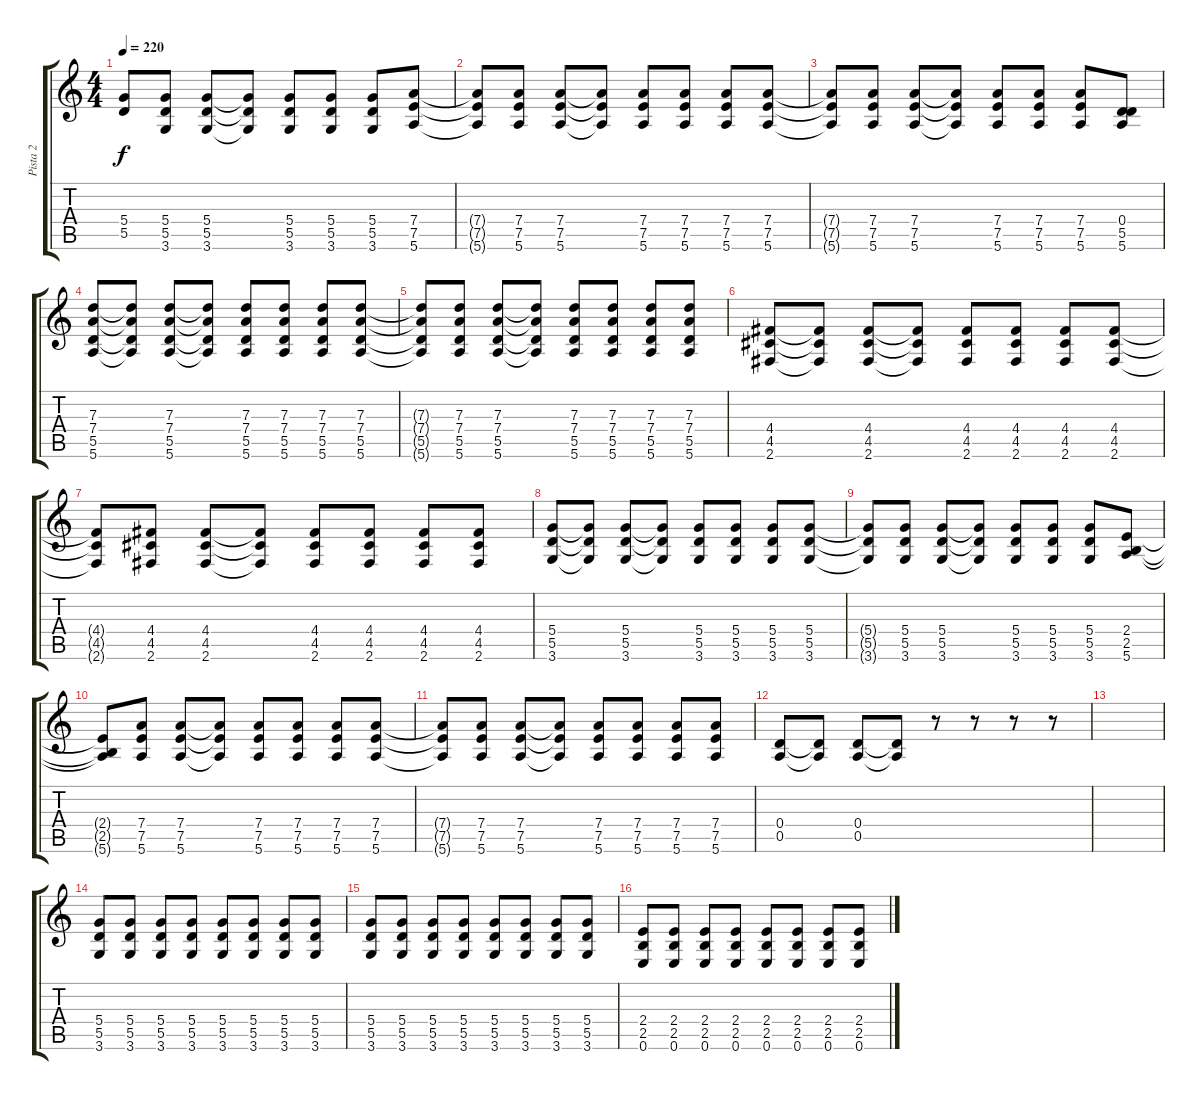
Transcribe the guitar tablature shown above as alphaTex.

\track ("Pista 2" "Pista 2") {instrument distortionguitar}
\staff {score tabs}
\tuning (E4 B3 G3 D3 A2 E2) {hide}
\ts (4 4)
\tempo 220
\clef g2
\ks c
(5.4{t} 5.5{t}).8{dy f} (5.4 5.5 3.6).8 (5.4 5.5 3.6).8 (5.4{t} 5.5{t} 3.6{t}).8 (5.4 5.5 3.6).8 (5.4 5.5 3.6).8 (5.4 5.5 3.6).8 (7.4 7.5 5.6).8 |
(7.4{t} 7.5{t} 5.6{t}).8 (7.4 7.5 5.6).8 (7.4 7.5 5.6).8 (7.4{t} 7.5{t} 5.6{t}).8 (7.4 7.5 5.6).8 (7.4 7.5 5.6).8 (7.4 7.5 5.6).8 (7.4 7.5 5.6).8 |
(7.4{t} 7.5{t} 5.6{t}).8 (7.4 7.5 5.6).8 (7.4 7.5 5.6).8 (7.4{t} 7.5{t} 5.6{t}).8 (7.4 7.5 5.6).8 (7.4 7.5 5.6).8 (7.4 7.5 5.6).8 (0.4 5.5 5.6).8 |
(7.3 7.4 5.5 5.6).8 (7.3{t} 7.4{t} 5.5{t} 5.6{t}).8 (7.3 7.4 5.5 5.6).8 (7.3{t} 7.4{t} 5.5{t} 5.6{t}).8 (7.3 7.4 5.5 5.6).8 (7.3 7.4 5.5 5.6).8 (7.3 7.4 5.5 5.6).8 (7.3 7.4 5.5 5.6).8 |
(7.3{t} 7.4{t} 5.5{t} 5.6{t}).8 (7.3 7.4 5.5 5.6).8 (7.3 7.4 5.5 5.6).8 (7.3{t} 7.4{t} 5.5{t} 5.6{t}).8 (7.3 7.4 5.5 5.6).8 (7.3 7.4 5.5 5.6).8 (7.3 7.4 5.5 5.6).8 (7.3 7.4 5.5 5.6).8 |
(4.4 4.5 2.6).8 (4.4{t} 4.5{t} 2.6{t}).8 (4.4 4.5 2.6).8 (4.4{t} 4.5{t} 2.6{t}).8 (4.4 4.5 2.6).8 (4.4 4.5 2.6).8 (4.4 4.5 2.6).8 (4.4 4.5 2.6).8 |
(4.4{t} 4.5{t} 2.6{t}).8 (4.4 4.5 2.6).8 (4.4 4.5 2.6).8 (4.4{t} 4.5{t} 2.6{t}).8 (4.4 4.5 2.6).8 (4.4 4.5 2.6).8 (4.4 4.5 2.6).8 (4.4 4.5 2.6).8 |
(5.4 5.5 3.6).8 (5.4{t} 5.5{t} 3.6{t}).8 (5.4 5.5 3.6).8 (5.4{t} 5.5{t} 3.6{t}).8 (5.4 5.5 3.6).8 (5.4 5.5 3.6).8 (5.4 5.5 3.6).8 (5.4 5.5 3.6).8 |
(5.4{t} 5.5{t} 3.6{t}).8 (5.4 5.5 3.6).8 (5.4 5.5 3.6).8 (5.4{t} 5.5{t} 3.6{t}).8 (5.4 5.5 3.6).8 (5.4 5.5 3.6).8 (5.4 5.5 3.6).8 (2.4 2.5 5.6).8 |
(2.4{t} 2.5{t} 5.6{t}).8 (7.4 7.5 5.6).8 (7.4 7.5 5.6).8 (7.4{t} 7.5{t} 5.6{t}).8 (7.4 7.5 5.6).8 (7.4 7.5 5.6).8 (7.4 7.5 5.6).8 (7.4 7.5 5.6).8 |
(7.4{t} 7.5{t} 5.6{t}).8 (7.4 7.5 5.6).8 (7.4 7.5 5.6).8 (7.4{t} 7.5{t} 5.6{t}).8 (7.4 7.5 5.6).8 (7.4 7.5 5.6).8 (7.4 7.5 5.6).8 (7.4 7.5 5.6).8 |
(0.4 0.5).8 (0.4{t} 0.5{t}).8 (0.4 0.5).8 (0.4{t} 0.5{t}).8 r.8 r.8 r.8 r.8 |
|
(5.4 5.5 3.6).8 (5.4 5.5 3.6).8 (5.4 5.5 3.6).8 (5.4 5.5 3.6).8 (5.4 5.5 3.6).8 (5.4 5.5 3.6).8 (5.4 5.5 3.6).8 (5.4 5.5 3.6).8 |
(5.4 5.5 3.6).8 (5.4 5.5 3.6).8 (5.4 5.5 3.6).8 (5.4 5.5 3.6).8 (5.4 5.5 3.6).8 (5.4 5.5 3.6).8 (5.4 5.5 3.6).8 (5.4 5.5 3.6).8 |
(2.4 2.5 0.6).8 (2.4 2.5 0.6).8 (2.4 2.5 0.6).8 (2.4 2.5 0.6).8 (2.4 2.5 0.6).8 (2.4 2.5 0.6).8 (2.4 2.5 0.6).8 (2.4 2.5 0.6).8
